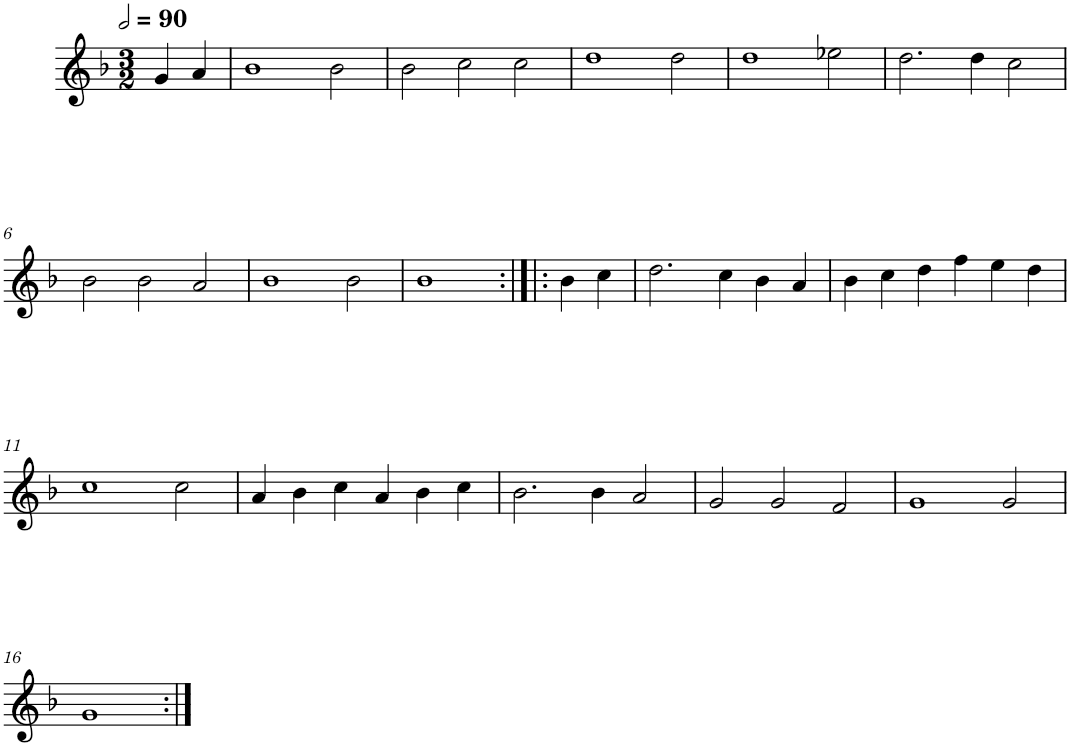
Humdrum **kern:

**kern
*part1
*staff1
*I"Quatre parties
*clefG2
*k[b-]
*M3/2
*MM180
=
4g/
4a/
=1
1b-
2b-\
=2
2b-\
2cc\
2cc\
=3
1dd
2dd\
=4
1dd
2ee-X\
=5
2.dd\
4dd\
2cc\
!!LO:LB:g=z
=6
2b-\
2b-\
2a/
=7
1b-
2b-\
=8
1b-
4b-\
4cc\
=9
2.dd\
4cc\
4b-\
4a/
=10
4b-\
4cc\
4dd\
4ff\
4ee\
4dd\
!!LO:LB:g=z
=11
1cc
2cc\
=12
4a/
4b-\
4cc\
4a/
4b-\
4cc\
=13
2.b-\
4b-\
2a/
=14
2g/
2g/
2f/
=15
1g
2g/
!!LO:LB:g=z
=16
1g
=:|!
*-
